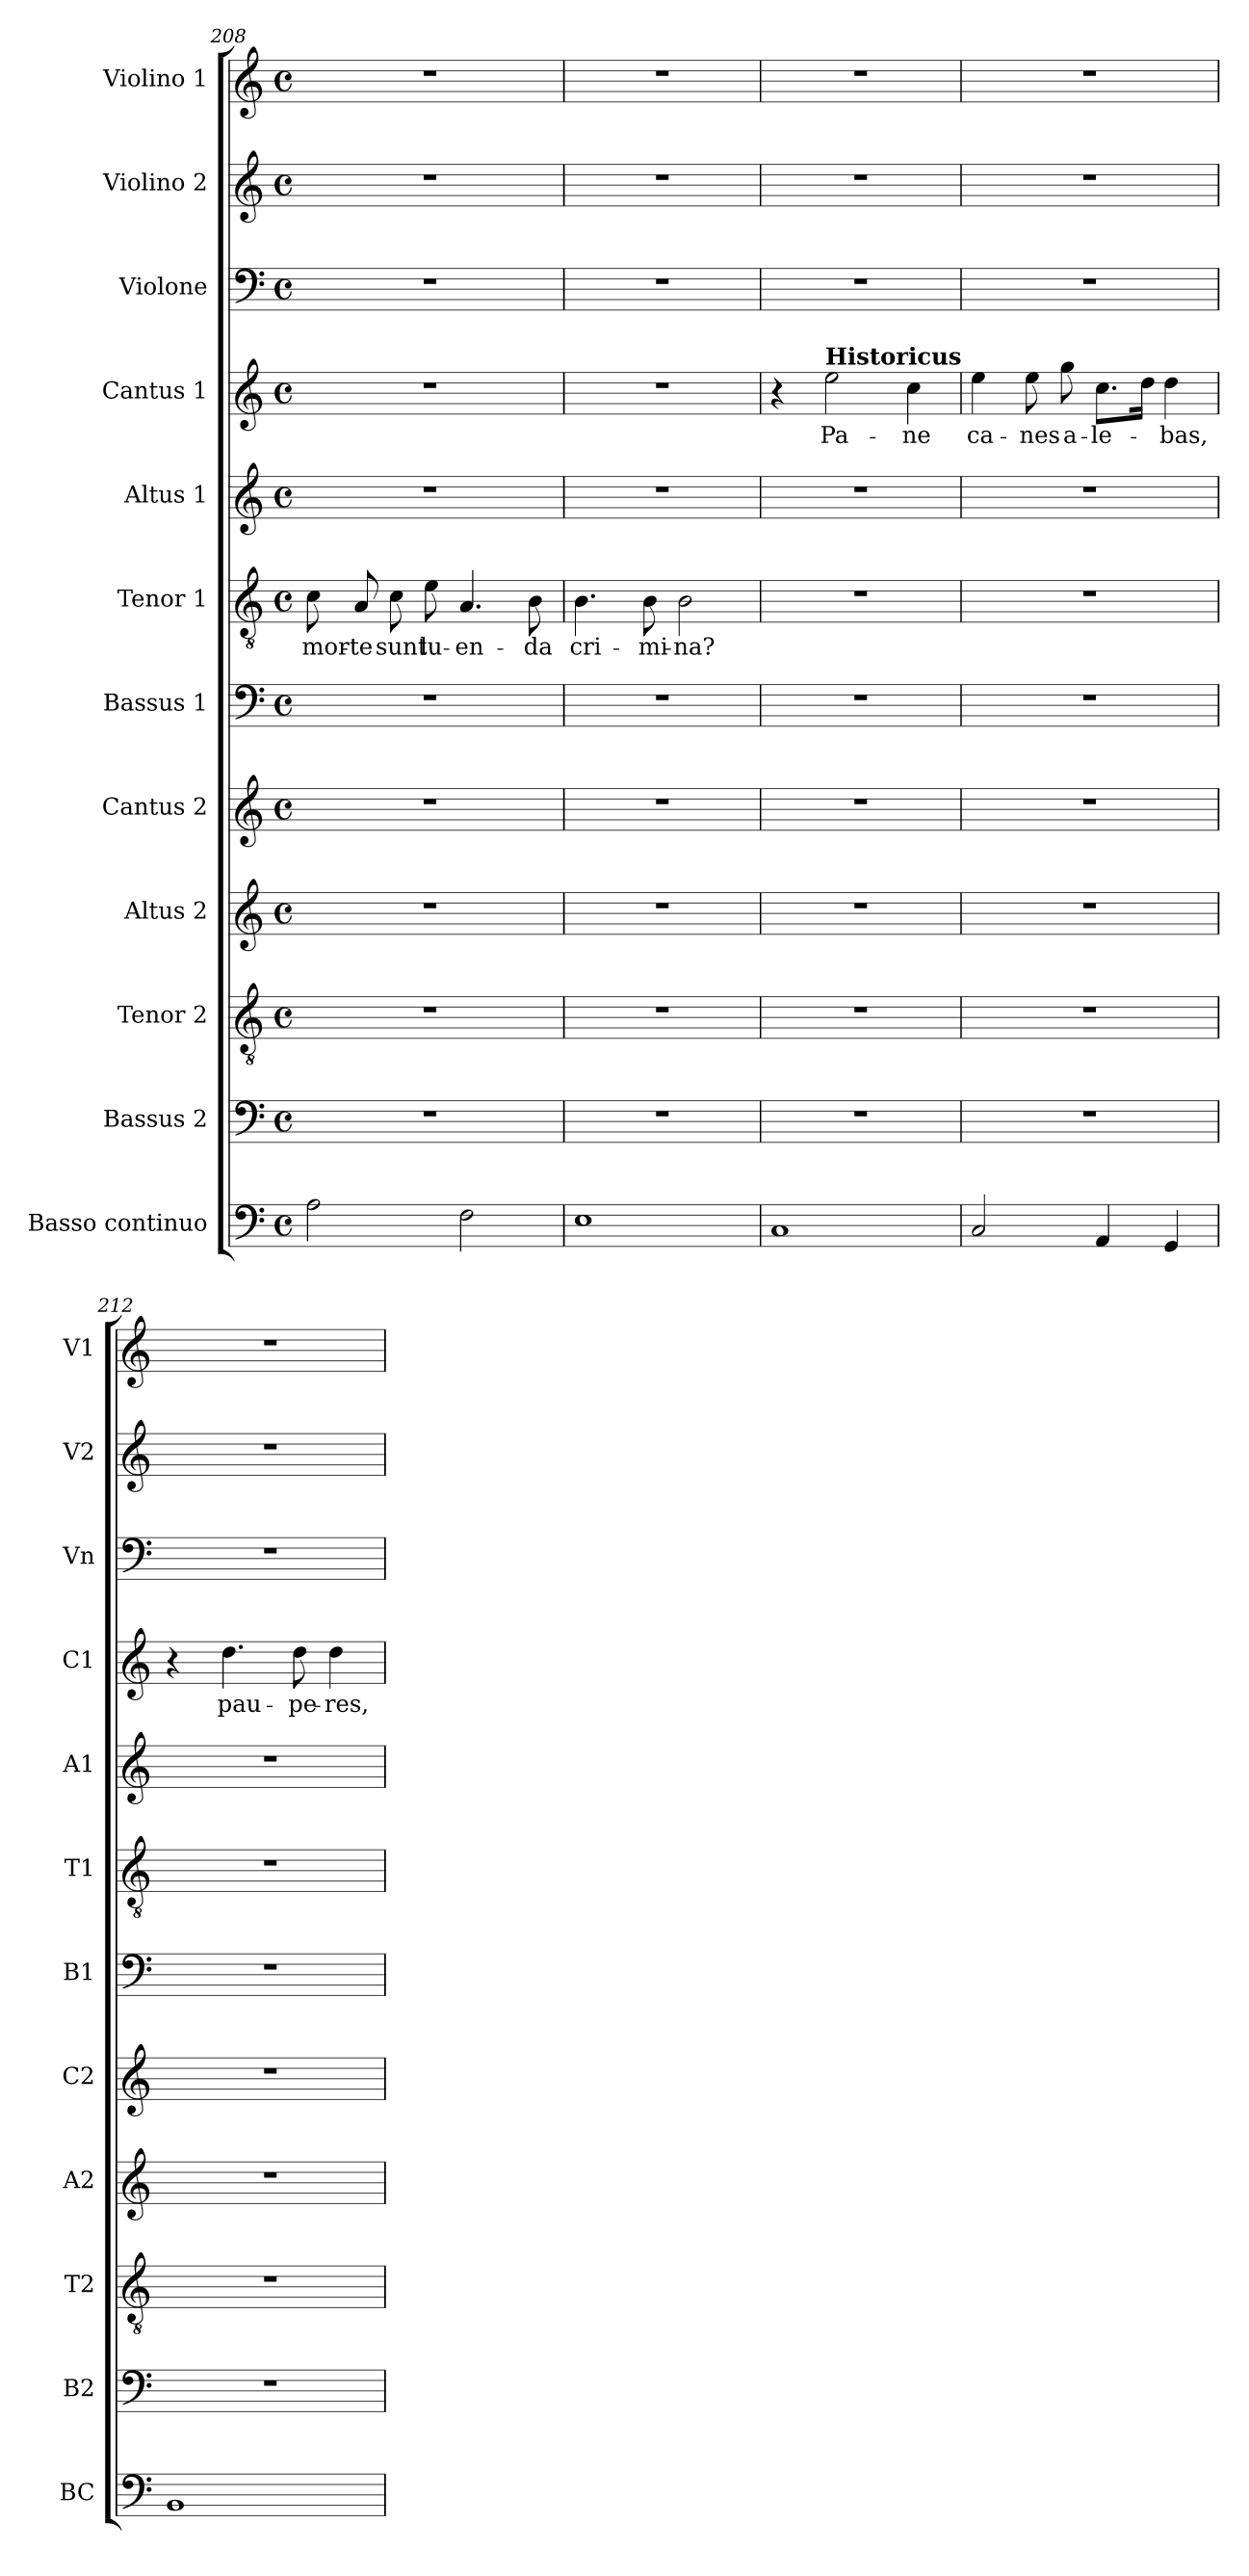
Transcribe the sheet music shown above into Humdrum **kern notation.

**kern	**kern	**kern	**kern	**kern	**kern	**kern	**text	**kern	**kern	**text	**kern	**kern	**kern
*part12	*part11	*part10	*part9	*part8	*part7	*part6	*part6	*part5	*part4	*part4	*part3	*part2	*part1
*staff12	*staff11	*staff10	*staff9	*staff8	*staff7	*staff6	*staff6	*staff5	*staff4	*staff4	*staff3	*staff2	*staff1
*I"Basso continuo	*I"Bassus 2	*I"Tenor 2	*I"Altus 2	*I"Cantus 2	*I"Bassus 1	*I"Tenor 1	*	*I"Altus 1	*I"Cantus 1	*	*I"Violone	*I"Violino 2	*I"Violino 1
*I'BC	*I'B2	*I'T2	*I'A2	*I'C2	*I'B1	*I'T1	*	*I'A1	*I'C1	*	*I'Vn	*I'V2	*I'V1
*clefF4	*clefF4	*clefGv2	*clefG2	*clefG2	*clefF4	*clefGv2	*	*clefG2	*clefG2	*	*clefF4	*clefG2	*clefG2
*ITrd7c12	*	*	*	*	*	*	*	*	*	*	*ITrd7c12	*	*
*k[]	*k[]	*k[]	*k[]	*k[]	*k[]	*k[]	*	*k[]	*k[]	*	*k[]	*k[]	*k[]
*C:	*C:	*C:	*C:	*C:	*C:	*C:	*	*C:	*C:	*	*C:	*C:	*C:
*M4/4	*M4/4	*M4/4	*M4/4	*M4/4	*M4/4	*M4/4	*	*M4/4	*M4/4	*	*M4/4	*M4/4	*M4/4
*met(c)	*met(c)	*met(c)	*met(c)	*met(c)	*met(c)	*met(c)	*	*met(c)	*met(c)	*	*met(c)	*met(c)	*met(c)
=208	=208	=208	=208	=208	=208	=208	=208	=208	=208	=208	=208	=208	=208
!	!	!	!	!	!	!	!LO:LY:b	!	!	!	!	!	!
2AA\	1r	1r	1r	1r	1r	8c\	mor-	1r	1r	.	1r	1r	1r
!	!	!	!	!	!	!	!LO:LY:b	!	!	!	!	!	!
.	.	.	.	.	.	8A/	-te	.	.	.	.	.	.
!	!	!	!	!	!	!	!LO:LY:b	!	!	!	!	!	!
.	.	.	.	.	.	8c\	sunt	.	.	.	.	.	.
!	!	!	!	!	!	!	!LO:LY:b	!	!	!	!	!	!
.	.	.	.	.	.	8e\	lu-	.	.	.	.	.	.
!	!	!	!	!	!	!	!LO:LY:b	!	!	!	!	!	!
2FF\	.	.	.	.	.	4.A/	-en-	.	.	.	.	.	.
!	!	!	!	!	!	!	!LO:LY:b	!	!	!	!	!	!
.	.	.	.	.	.	8B\	-da	.	.	.	.	.	.
=209	=209	=209	=209	=209	=209	=209	=209	=209	=209	=209	=209	=209	=209
!	!	!	!	!	!	!	!LO:LY:b	!	!	!	!	!	!
1EE	1r	1r	1r	1r	1r	4.B\	cri-	1r	1r	.	1r	1r	1r
!	!	!	!	!	!	!	!LO:LY:b	!	!	!	!	!	!
.	.	.	.	.	.	8B\	-mi-	.	.	.	.	.	.
!	!	!	!	!	!	!	!LO:LY:b	!	!	!	!	!	!
.	.	.	.	.	.	2B\	-na?	.	.	.	.	.	.
!!LO:PB:g=z
=210	=210	=210	=210	=210	=210	=210	=210	=210	=210	=210	=210	=210	=210
1CC	1r	1r	1r	1r	1r	1r	.	1r	4r	.	1r	1r	1r
!	!	!	!	!	!	!	!	!	!LO:TX:a:B:t=Historicus	!	!	!	!
!	!	!	!	!	!	!	!	!	!	!LO:LY:b	!	!	!
.	.	.	.	.	.	.	.	.	2ee\	Pa-	.	.	.
!	!	!	!	!	!	!	!	!	!	!LO:LY:b	!	!	!
.	.	.	.	.	.	.	.	.	4cc\	-ne	.	.	.
=211	=211	=211	=211	=211	=211	=211	=211	=211	=211	=211	=211	=211	=211
!	!	!	!	!	!	!	!	!	!	!LO:LY:b	!	!	!
2CC/	1r	1r	1r	1r	1r	1r	.	1r	4ee\	ca-	1r	1r	1r
!	!	!	!	!	!	!	!	!	!	!LO:LY:b	!	!	!
.	.	.	.	.	.	.	.	.	8ee\	-nes	.	.	.
!	!	!	!	!	!	!	!	!	!	!LO:LY:b	!	!	!
.	.	.	.	.	.	.	.	.	8gg\	a-	.	.	.
!	!	!	!	!	!	!	!	!	!	!LO:LY:b	!	!	!
4AAA/	.	.	.	.	.	.	.	.	8.cc\L	-le-	.	.	.
.	.	.	.	.	.	.	.	.	16dd\Jk	.	.	.	.
!	!	!	!	!	!	!	!	!	!	!LO:LY:b	!	!	!
4GGG/	.	.	.	.	.	.	.	.	4dd\	-bas,	.	.	.
=212	=212	=212	=212	=212	=212	=212	=212	=212	=212	=212	=212	=212	=212
1BBB	1r	1r	1r	1r	1r	1r	.	1r	4r	.	1r	1r	1r
!	!	!	!	!	!	!	!	!	!	!LO:LY:b	!	!	!
.	.	.	.	.	.	.	.	.	4.dd\	pau-	.	.	.
!	!	!	!	!	!	!	!	!	!	!LO:LY:b	!	!	!
.	.	.	.	.	.	.	.	.	8dd\	-pe-	.	.	.
!	!	!	!	!	!	!	!	!	!	!LO:LY:b	!	!	!
.	.	.	.	.	.	.	.	.	4dd\	-res,	.	.	.
=	=	=	=	=	=	=	=	=	=	=	=	=	=
*-	*-	*-	*-	*-	*-	*-	*-	*-	*-	*-	*-	*-	*-
